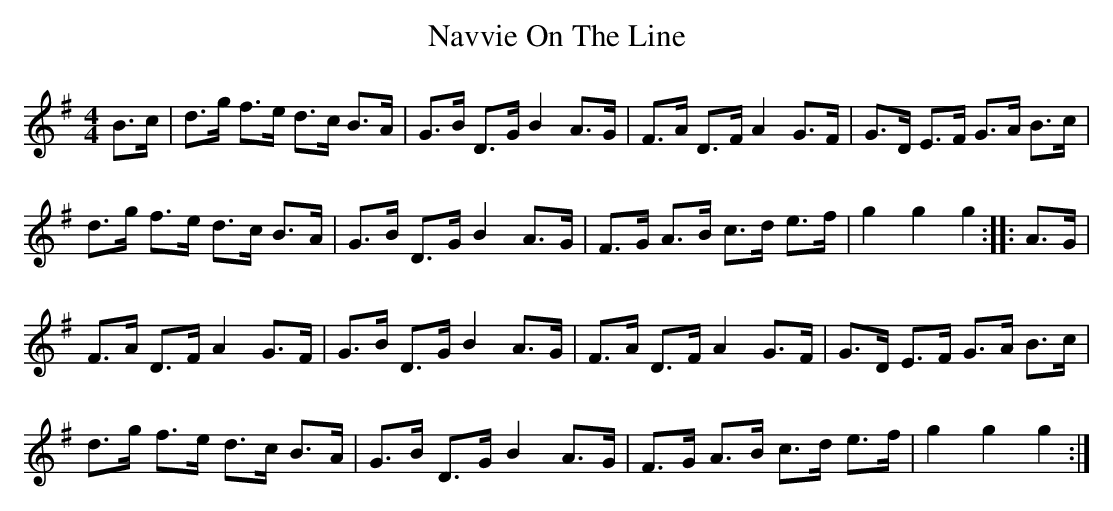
X:1
T:Navvie On The Line
M:4/4
L:1/8
K:G
B>c | d>g f>e d>c B>A | G>B D>G B2 A>G | F>A D>F A2 G>F | G>D E>F G>A B>c |
d>g f>e d>c B>A | G>B D>G B2 A>G | F>G A>B c>d e>f | g2 g2 g2 :: A>G |
F>A D>F A2 G>F | G>B D>G B2 A>G | F>A D>F A2 G>F | G>D E>F G>A B>c |
d>g f>e d>c B>A | G>B D>G B2 A>G | F>G A>B c>d e>f | g2 g2 g2 :|
